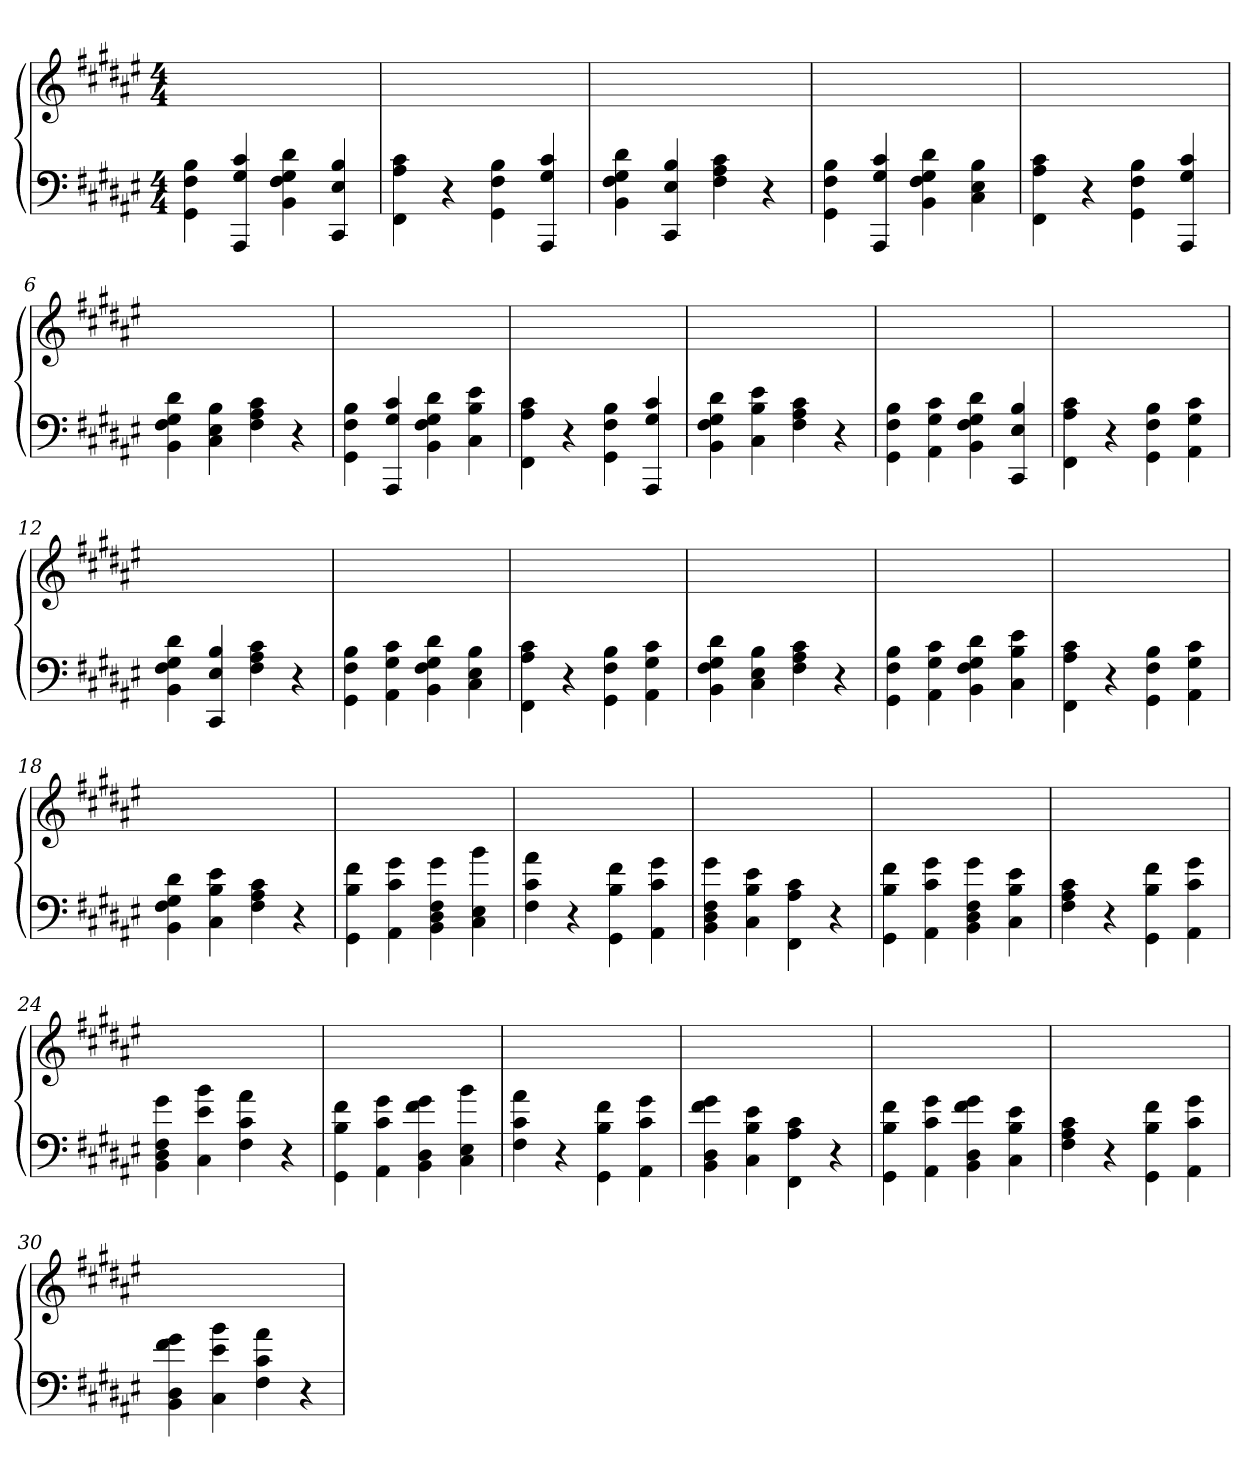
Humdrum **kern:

**kern	**kern
*part2	*part1
*staff2	*staff1
*clefF4	*clefG2
*k[f#c#g#d#a#e#]	*k[f#c#g#d#a#e#]
*F#:	*F#:
*M4/4	*M4/4
*MM60	*MM60
=1	=1
4GG# 4F# 4B	1ryy
4AAA# 4G# 4c#	.
4BB 4F# 4G# 4d#	.
4CC# 4E# 4B	.
=2	=2
4FF# 4A# 4c#	1ryy
4r	.
4GG# 4F# 4B	.
4AAA# 4G# 4c#	.
=3	=3
4BB 4F# 4G# 4d#	1ryy
4CC# 4E# 4B	.
4F# 4A# 4c#	.
4r	.
=4	=4
4GG# 4F# 4B	1ryy
4AAA# 4G# 4c#	.
4BB 4F# 4G# 4d#	.
4C# 4E# 4B	.
=5	=5
4FF# 4A# 4c#	1ryy
4r	.
4GG# 4F# 4B	.
4AAA# 4G# 4c#	.
=6	=6
4BB 4F# 4G# 4d#	1ryy
4C# 4E# 4B	.
4F# 4A# 4c#	.
4r	.
=7	=7
4GG# 4F# 4B	1ryy
4AAA# 4G# 4c#	.
4BB 4F# 4G# 4d#	.
4C# 4B 4e#	.
=8	=8
4FF# 4A# 4c#	1ryy
4r	.
4GG# 4F# 4B	.
4AAA# 4G# 4c#	.
=9	=9
4BB 4F# 4G# 4d#	1ryy
4C# 4B 4e#	.
4F# 4A# 4c#	.
4r	.
=10	=10
4GG# 4F# 4B	1ryy
4AA# 4G# 4c#	.
4BB 4F# 4G# 4d#	.
4CC# 4E# 4B	.
=11	=11
4FF# 4A# 4c#	1ryy
4r	.
4GG# 4F# 4B	.
4AA# 4G# 4c#	.
=12	=12
4BB 4F# 4G# 4d#	1ryy
4CC# 4E# 4B	.
4F# 4A# 4c#	.
4r	.
=13	=13
4GG# 4F# 4B	1ryy
4AA# 4G# 4c#	.
4BB 4F# 4G# 4d#	.
4C# 4E# 4B	.
=14	=14
4FF# 4A# 4c#	1ryy
4r	.
4GG# 4F# 4B	.
4AA# 4G# 4c#	.
=15	=15
4BB 4F# 4G# 4d#	1ryy
4C# 4E# 4B	.
4F# 4A# 4c#	.
4r	.
=16	=16
4GG# 4F# 4B	1ryy
4AA# 4G# 4c#	.
4BB 4F# 4G# 4d#	.
4C# 4B 4e#	.
=17	=17
4FF# 4A# 4c#	1ryy
4r	.
4GG# 4F# 4B	.
4AA# 4G# 4c#	.
=18	=18
4BB 4F# 4G# 4d#	1ryy
4C# 4B 4e#	.
4F# 4A# 4c#	.
4r	.
=19	=19
4GG# 4B 4f#	1ryy
4AA# 4c# 4g#	.
4BB 4D# 4F# 4g#	.
4C# 4E# 4b	.
=20	=20
4F# 4c# 4a#	1ryy
4r	.
4GG# 4B 4f#	.
4AA# 4c# 4g#	.
=21	=21
4BB 4D# 4F# 4g#	1ryy
4C# 4B 4e#	.
4FF# 4A# 4c#	.
4r	.
=22	=22
4GG# 4B 4f#	1ryy
4AA# 4c# 4g#	.
4BB 4D# 4F# 4g#	.
4C# 4B 4e#	.
=23	=23
4F# 4A# 4c#	1ryy
4r	.
4GG# 4B 4f#	.
4AA# 4c# 4g#	.
=24	=24
4BB 4D# 4F# 4g#	1ryy
4C# 4e# 4b	.
4F# 4c# 4a#	.
4r	.
=25	=25
4GG# 4B 4f#	1ryy
4AA# 4c# 4g#	.
4BB 4D# 4f# 4g#	.
4C# 4E# 4b	.
=26	=26
4F# 4c# 4a#	1ryy
4r	.
4GG# 4B 4f#	.
4AA# 4c# 4g#	.
=27	=27
4BB 4D# 4f# 4g#	1ryy
4C# 4B 4e#	.
4FF# 4A# 4c#	.
4r	.
=28	=28
4GG# 4B 4f#	1ryy
4AA# 4c# 4g#	.
4BB 4D# 4f# 4g#	.
4C# 4B 4e#	.
=29	=29
4F# 4A# 4c#	1ryy
4r	.
4GG# 4B 4f#	.
4AA# 4c# 4g#	.
=30	=30
4BB 4D# 4f# 4g#	1ryy
4C# 4e# 4b	.
4F# 4c# 4a#	.
4r	.
=	=
*-	*-
